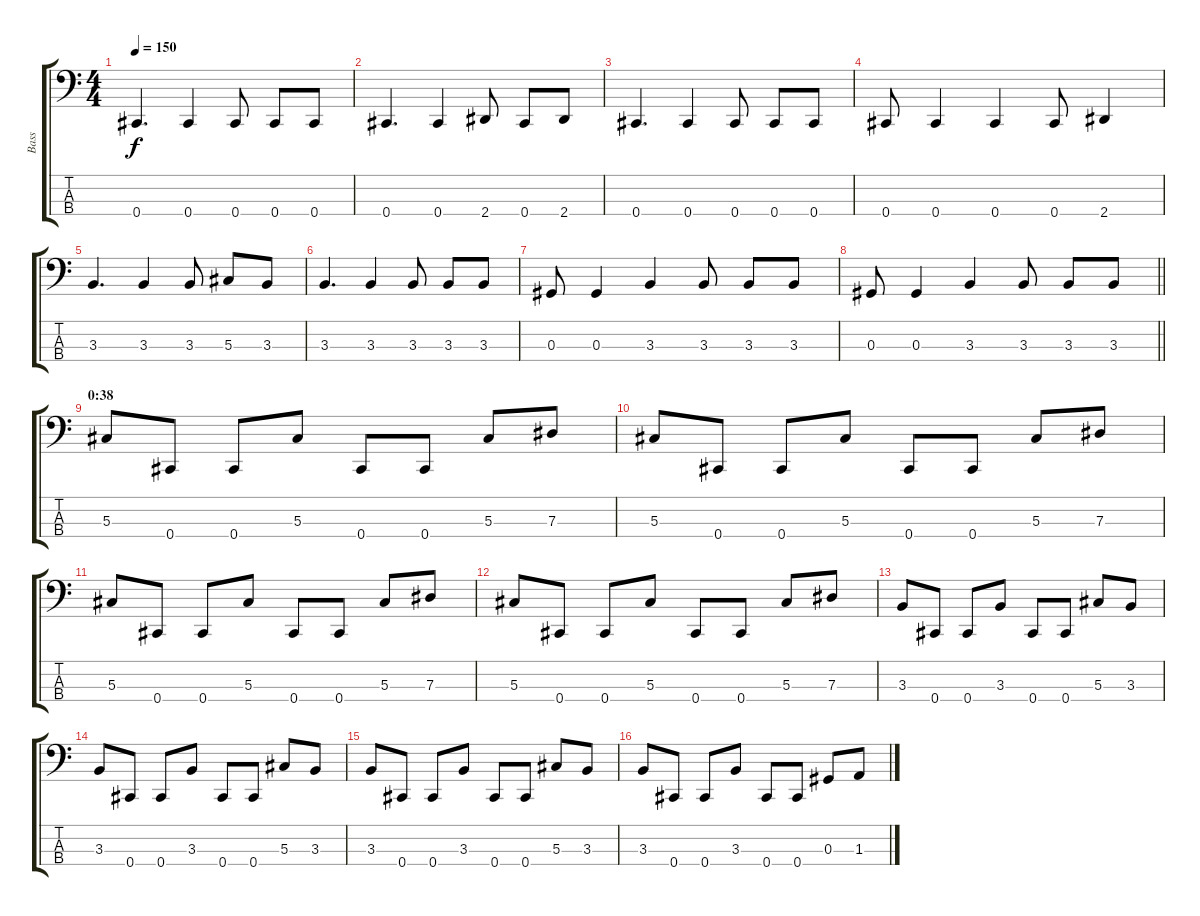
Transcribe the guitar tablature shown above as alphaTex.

\track ("Bass" "Bass") {instrument electricbassfinger}
\staff {score tabs}
\tuning (Gb2 Db2 Ab1 Db1) {hide}
\ts (4 4)
\tempo 150
\clef f4
\ks c
0.4.4{d dy f} 0.4.4 0.4.8 0.4.8 0.4.8 |
0.4.4{d} 0.4.4 2.4.8 0.4.8 2.4.8 |
0.4.4{d} 0.4.4 0.4.8 0.4.8 0.4.8 |
0.4.8 0.4.4 0.4.4 0.4.8 2.4.4 |
3.3.4{d} 3.3.4 3.3.8 5.3.8 3.3.8 |
3.3.4{d} 3.3.4 3.3.8 3.3.8 3.3.8 |
0.3.8 0.3.4 3.3.4 3.3.8 3.3.8 3.3.8 |
\barLineRight lightlight
0.3.8 0.3.4 3.3.4 3.3.8 3.3.8 3.3.8 |
\section ("" "0:38")
5.3.8 0.4.8 0.4.8 5.3.8 0.4.8 0.4.8 5.3.8 7.3.8 |
5.3.8 0.4.8 0.4.8 5.3.8 0.4.8 0.4.8 5.3.8 7.3.8 |
5.3.8 0.4.8 0.4.8 5.3.8 0.4.8 0.4.8 5.3.8 7.3.8 |
5.3.8 0.4.8 0.4.8 5.3.8 0.4.8 0.4.8 5.3.8 7.3.8 |
3.3.8 0.4.8 0.4.8 3.3.8 0.4.8 0.4.8 5.3.8 3.3.8 |
3.3.8 0.4.8 0.4.8 3.3.8 0.4.8 0.4.8 5.3.8 3.3.8 |
3.3.8 0.4.8 0.4.8 3.3.8 0.4.8 0.4.8 5.3.8 3.3.8 |
3.3.8 0.4.8 0.4.8 3.3.8 0.4.8 0.4.8 0.3.8 1.3.8
